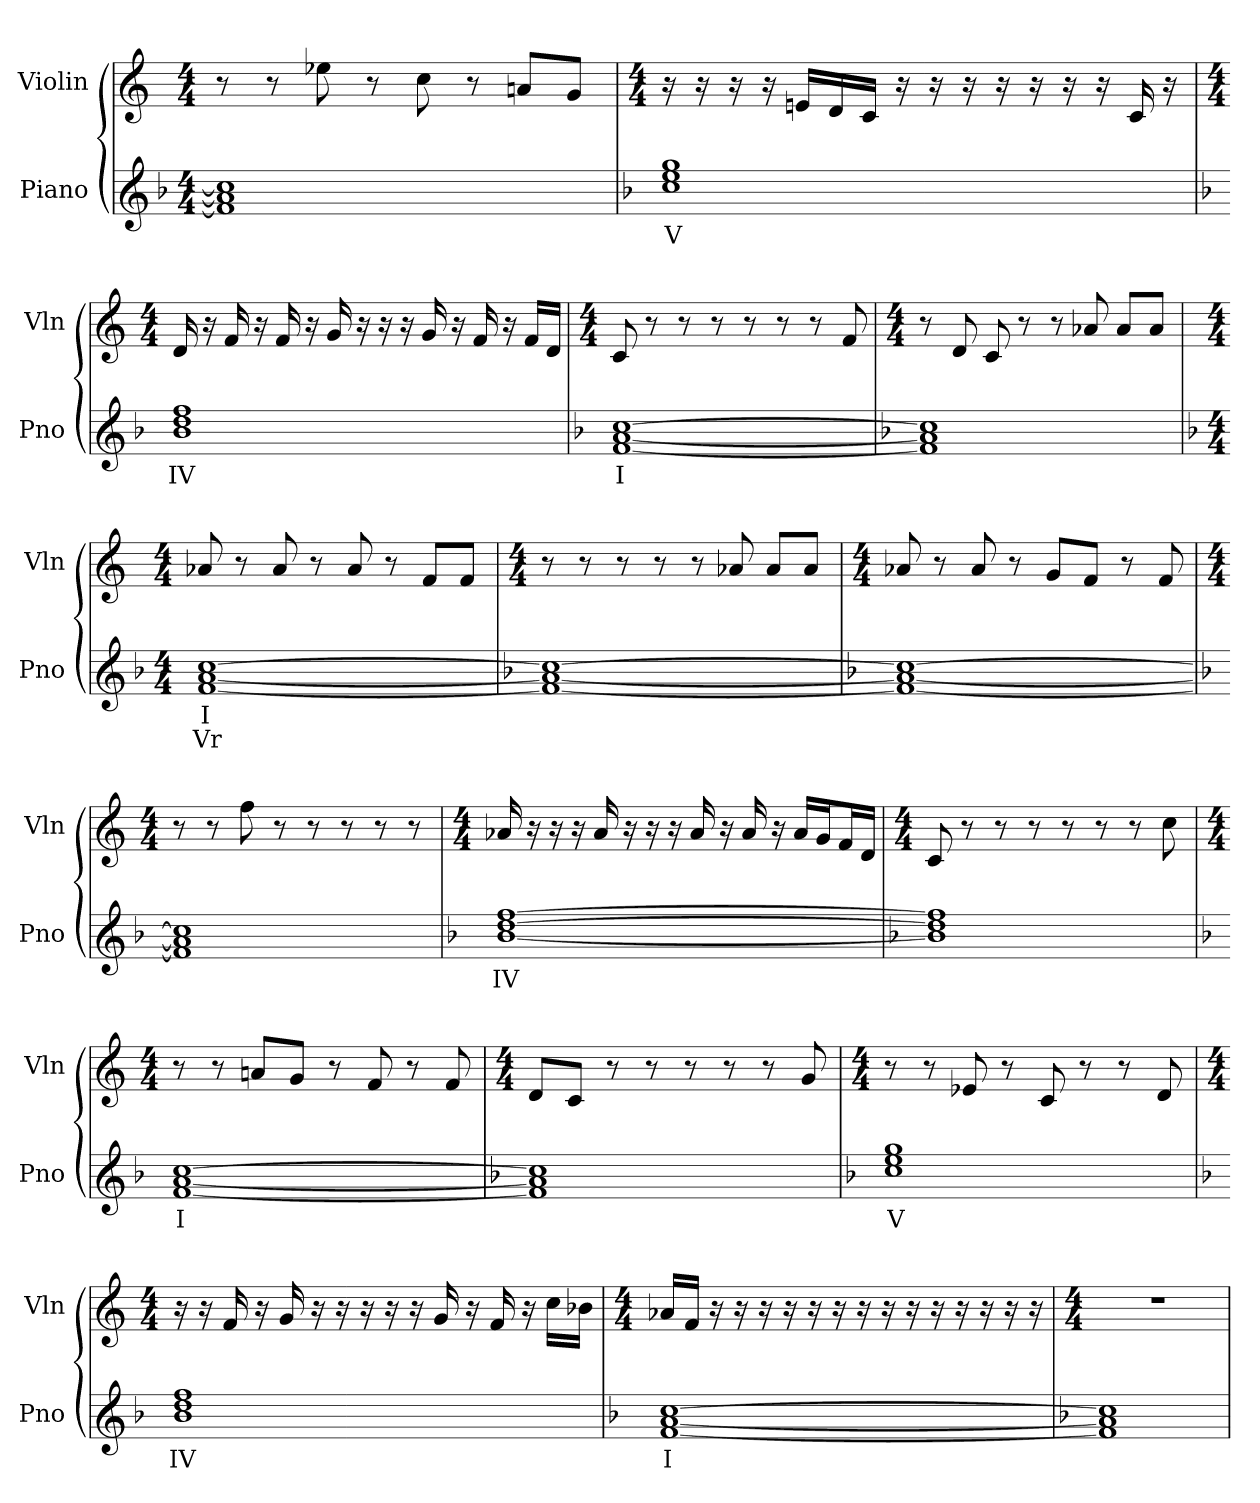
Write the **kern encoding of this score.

**kern	**text	**text	**kern
*part2	*part2	*part2	*part1
*staff2	*staff2	*staff2	*staff1
*I"Piano	*	*	*I"Violin
*I'Pno	*	*	*I'Vln
*k[b-]	*	*	*
*F:	*	*	*
*M4/4	*	*	*M4/4
=	=	=	=
1f] 1a] 1cc]	.	.	8r
.	.	.	8r
.	.	.	8ee-X
.	.	.	8r
.	.	.	8cc
.	.	.	8r
.	.	.	8anL
.	.	.	8gJ
=	=	=	=
*k[b-]	*	*	*
*F:	*	*	*
*	*	*	*M4/4
1cc 1ee 1gg	V	.	16r
.	.	.	16r
.	.	.	16r
.	.	.	16r
.	.	.	16enLL
.	.	.	16d
.	.	.	16cJJ
.	.	.	16r
.	.	.	16r
.	.	.	16r
.	.	.	16r
.	.	.	16r
.	.	.	16r
.	.	.	16r
.	.	.	16c
.	.	.	16r
=	=	=	=
*k[b-]	*	*	*
*F:	*	*	*
*	*	*	*M4/4
1b- 1dd 1ff	IV	.	16d
.	.	.	16r
.	.	.	16f
.	.	.	16r
.	.	.	16f
.	.	.	16r
.	.	.	16g
.	.	.	16r
.	.	.	16r
.	.	.	16r
.	.	.	16g
.	.	.	16r
.	.	.	16f
.	.	.	16r
.	.	.	16fLL
.	.	.	16dJJ
=	=	=	=
*k[b-]	*	*	*
*F:	*	*	*
*	*	*	*M4/4
[1f [1a [1cc	I	.	8c
.	.	.	8r
.	.	.	8r
.	.	.	8r
.	.	.	8r
.	.	.	8r
.	.	.	8r
.	.	.	8f
=	=	=	=
*k[b-]	*	*	*
*F:	*	*	*
*	*	*	*M4/4
1f] 1a] 1cc]	.	.	8r
.	.	.	8d
.	.	.	8c
.	.	.	8r
.	.	.	8r
.	.	.	8a-X
.	.	.	8a-L
.	.	.	8a-J
=	=	=	=
*k[b-]	*	*	*
*F:	*	*	*
*M4/4	*	*	*M4/4
[1f [1a [1cc	I	Vr	8a-X
.	.	.	8r
.	.	.	8a-
.	.	.	8r
.	.	.	8a-
.	.	.	8r
.	.	.	8fL
.	.	.	8fJ
=	=	=	=
*k[b-]	*	*	*
*F:	*	*	*
*	*	*	*M4/4
1f_ 1a_ 1cc_	.	.	8r
.	.	.	8r
.	.	.	8r
.	.	.	8r
.	.	.	8r
.	.	.	8a-X
.	.	.	8a-L
.	.	.	8a-J
=	=	=	=
*k[b-]	*	*	*
*F:	*	*	*
*	*	*	*M4/4
1f_ 1a_ 1cc_	.	.	8a-X
.	.	.	8r
.	.	.	8a-
.	.	.	8r
.	.	.	8gL
.	.	.	8fJ
.	.	.	8r
.	.	.	8f
=	=	=	=
*k[b-]	*	*	*
*F:	*	*	*
*	*	*	*M4/4
1f] 1a] 1cc]	.	.	8r
.	.	.	8r
.	.	.	8ff
.	.	.	8r
.	.	.	8r
.	.	.	8r
.	.	.	8r
.	.	.	8r
=	=	=	=
*k[b-]	*	*	*
*F:	*	*	*
*	*	*	*M4/4
[1b- [1dd [1ff	IV	.	16a-X
.	.	.	16r
.	.	.	16r
.	.	.	16r
.	.	.	16a-
.	.	.	16r
.	.	.	16r
.	.	.	16r
.	.	.	16a-
.	.	.	16r
.	.	.	16a-
.	.	.	16r
.	.	.	16a-LL
.	.	.	16gJ
.	.	.	16fL
.	.	.	16dJJ
=	=	=	=
*k[b-]	*	*	*
*F:	*	*	*
*	*	*	*M4/4
1b-] 1dd] 1ff]	.	.	8c
.	.	.	8r
.	.	.	8r
.	.	.	8r
.	.	.	8r
.	.	.	8r
.	.	.	8r
.	.	.	8cc
=	=	=	=
*k[b-]	*	*	*
*F:	*	*	*
*	*	*	*M4/4
[1f [1a [1cc	I	.	8r
.	.	.	8r
.	.	.	8anL
.	.	.	8gJ
.	.	.	8r
.	.	.	8f
.	.	.	8r
.	.	.	8f
=	=	=	=
*k[b-]	*	*	*
*F:	*	*	*
*	*	*	*M4/4
1f] 1a] 1cc]	.	.	8dL
.	.	.	8cJ
.	.	.	8r
.	.	.	8r
.	.	.	8r
.	.	.	8r
.	.	.	8r
.	.	.	8g
=	=	=	=
*k[b-]	*	*	*
*F:	*	*	*
*	*	*	*M4/4
1cc 1ee 1gg	V	.	8r
.	.	.	8r
.	.	.	8e-X
.	.	.	8r
.	.	.	8c
.	.	.	8r
.	.	.	8r
.	.	.	8d
=	=	=	=
*k[b-]	*	*	*
*F:	*	*	*
*	*	*	*M4/4
1b- 1dd 1ff	IV	.	16r
.	.	.	16r
.	.	.	16f
.	.	.	16r
.	.	.	16g
.	.	.	16r
.	.	.	16r
.	.	.	16r
.	.	.	16r
.	.	.	16r
.	.	.	16g
.	.	.	16r
.	.	.	16f
.	.	.	16r
.	.	.	16ccLL
.	.	.	16b-XJJ
=	=	=	=
*k[b-]	*	*	*
*F:	*	*	*
*	*	*	*M4/4
[1f [1a [1cc	I	.	16a-XLL
.	.	.	16fJJ
.	.	.	16r
.	.	.	16r
.	.	.	16r
.	.	.	16r
.	.	.	16r
.	.	.	16r
.	.	.	16r
.	.	.	16r
.	.	.	16r
.	.	.	16r
.	.	.	16r
.	.	.	16r
.	.	.	16r
.	.	.	16r
=	=	=	=
*k[b-]	*	*	*
*F:	*	*	*
*	*	*	*M4/4
1f] 1a] 1cc]	.	.	1r
=	=	=	=
*-	*-	*-	*-
